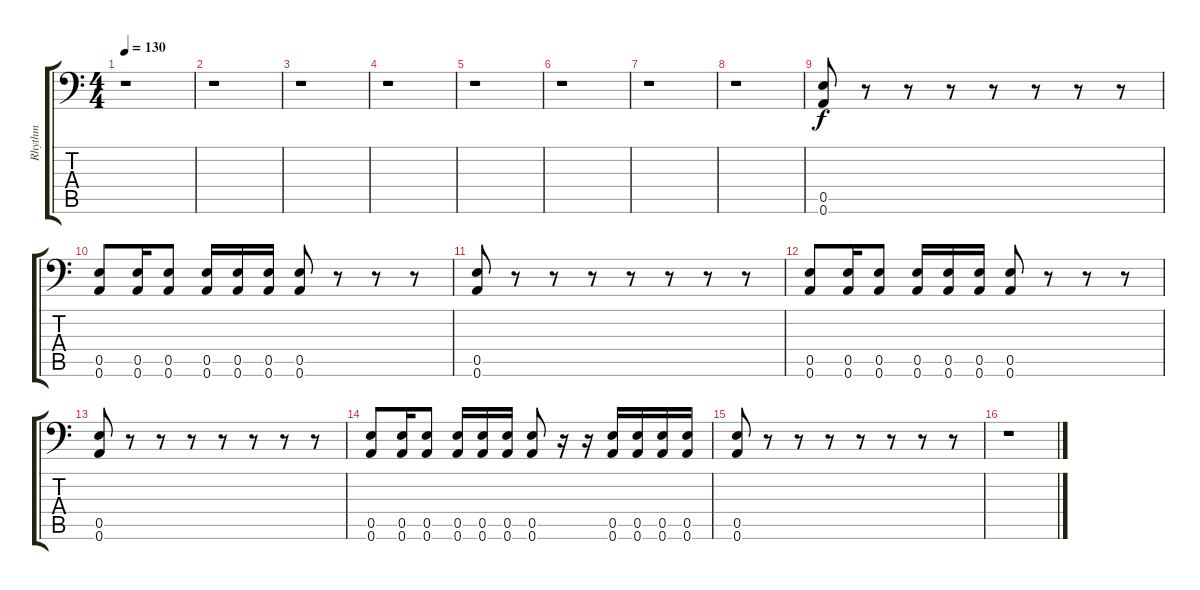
\track ("Rhythm" "Rhythm") {instrument distortionguitar}
\staff {score tabs}
\tuning (B3 Gb3 D3 A2 E2 A1) {hide}
\ts (4 4)
\tempo 130
\clef f4
\ks c
r.1{dy f} |
r.1 |
r.1 |
r.1 |
r.1 |
r.1 |
r.1 |
r.1 |
(0.5 0.6).8 r.8 r.8 r.8 r.8 r.8 r.8 r.8 |
(0.5 0.6).8 (0.5 0.6).16 (0.5 0.6).8 (0.5 0.6).16 (0.5 0.6).16 (0.5 0.6).16 (0.5 0.6).8 r.8 r.8 r.8 |
(0.5 0.6).8 r.8 r.8 r.8 r.8 r.8 r.8 r.8 |
(0.5 0.6).8 (0.5 0.6).16 (0.5 0.6).8 (0.5 0.6).16 (0.5 0.6).16 (0.5 0.6).16 (0.5 0.6).8 r.8 r.8 r.8 |
(0.5 0.6).8 r.8 r.8 r.8 r.8 r.8 r.8 r.8 |
(0.5 0.6).8 (0.5 0.6).16 (0.5 0.6).8 (0.5 0.6).16 (0.5 0.6).16 (0.5 0.6).16 (0.5 0.6).8 r.16 r.16 (0.5 0.6).16 (0.5 0.6).16 (0.5 0.6).16 (0.5 0.6).16 |
(0.5 0.6).8 r.8 r.8 r.8 r.8 r.8 r.8 r.8 |
r.1
